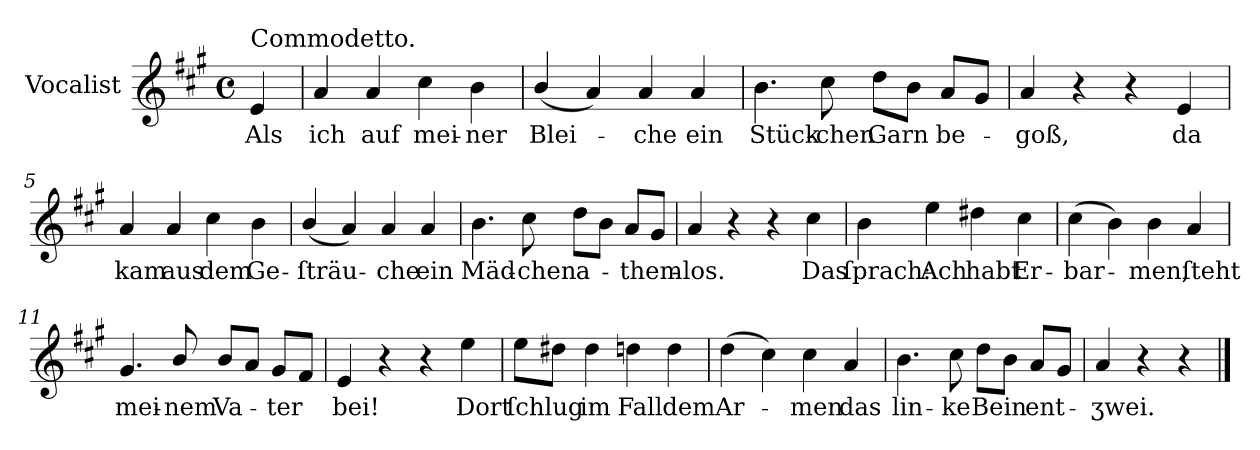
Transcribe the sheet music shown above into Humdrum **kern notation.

**kern	**text
*part1	*part1
*staff1	*staff1
*I"Vocalist	*
*clefG2	*
*k[f#c#g#]	*
*A:	*
*M4/4	*
*met(c)	*
=	=
!LO:TX:a:t=Commodetto.	!
4e	Als
=1	=1
4a	ich
4a	auf
4cc#	mei-
4b	-ner
=2	=2
(4b/	Blei-
4a)	.
4a	-che
4a	ein
=3	=3
4.b	Stück-
8cc#	-chen
8ddL	Garn
8bJ	.
8aL	be-
8g#J	.
=4	=4
4a	-goß,
4r	.
4r	.
4e	da
=5	=5
4a	kam
4a	aus
4cc#	dem
4b	Ge-
=6	=6
(4b/	-ſträu-
4a)	.
4a	-che
4a	ein
=7	=7
4.b	Mäd-
8cc#	-chen
8ddL	a-
8bJ	.
8aL	-them-
8g#J	.
=8	=8
4a	-los.
4r	.
4r	.
4cc#	Das
=9	=9
4b	ſprach:
4ee	Ach
4dd#X	habt
4cc#	Er-
=10	=10
(4cc#	-bar-
4b)	.
4b	-men,
4a	ſteht
=11	=11
4.g#	mei-
8b/	-nem
8b/L	Va-
8aJ	.
8g#L	-ter
8f#J	.
=12	=12
4e	bei!
4r	.
4r	.
4ee	Dort
=13	=13
8eeL	ſchlug
8dd#XJ	.
4dd#	im
4ddn	Fall
4dd	dem
=14	=14
(4dd	Ar-
4cc#)	.
4cc#	-men
4a	das
=15	=15
4.b	lin-
8cc#	-ke
8ddL	Bein
8bJ	.
8aL	ent-
8g#J	.
=16	=16
4a	-ʒwei.
4r	.
4r	.
==	==
*-	*-
